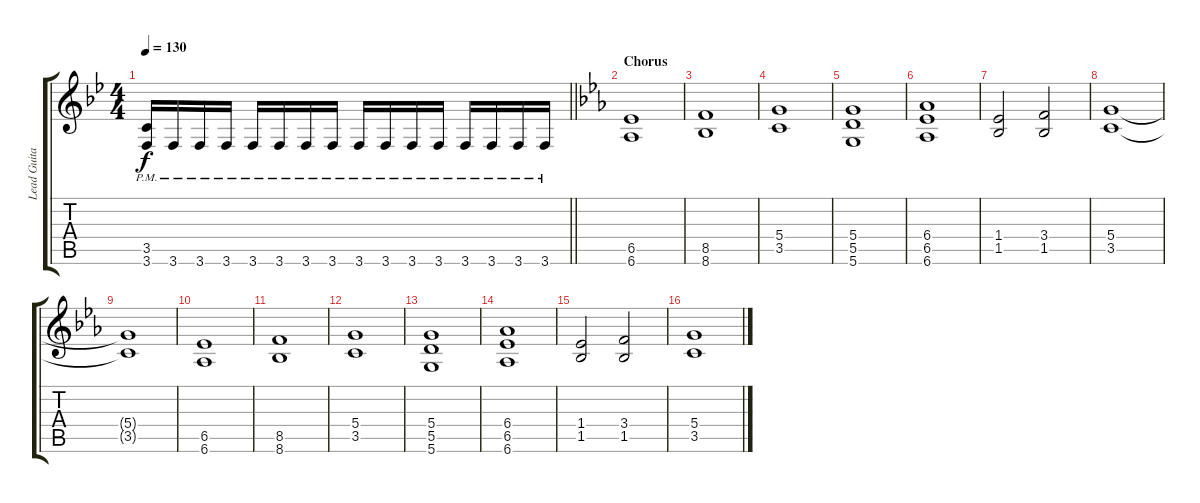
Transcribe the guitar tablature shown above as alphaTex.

\track ("Lead Guitar" "Lead Guita") {instrument distortionguitar}
\staff {score tabs}
\tuning (E4 B3 G3 D3 A2 D2) {hide}
\ts (4 4)
\tempo 130
\clef g2
\barLineRight lightlight
\ks gminor
(3.5{pm} 3.6{pm}).16{dy f} 3.6{pm}.16 3.6{pm}.16 3.6{pm}.16 3.6{pm}.16 3.6{pm}.16 3.6{pm}.16 3.6{pm}.16 3.6{pm}.16 3.6{pm}.16 3.6{pm}.16 3.6{pm}.16 3.6{pm}.16 3.6{pm}.16 3.6{pm}.16 3.6{pm}.16 |
\section ("" "Chorus")
\ks cminor
(6.5 6.6).1 |
(8.5 8.6).1 |
(5.4 3.5).1 |
(5.4 5.5 5.6).1 |
(6.4 6.5 6.6).1 |
(1.4 1.5).2 (3.4 1.5).2 |
(5.4 3.5).1 |
(5.4{t} 3.5{t}).1 |
(6.5 6.6).1 |
(8.5 8.6).1 |
(5.4 3.5).1 |
(5.4 5.5 5.6).1 |
(6.4 6.5 6.6).1 |
(1.4 1.5).2 (3.4 1.5).2 |
(5.4 3.5).1
